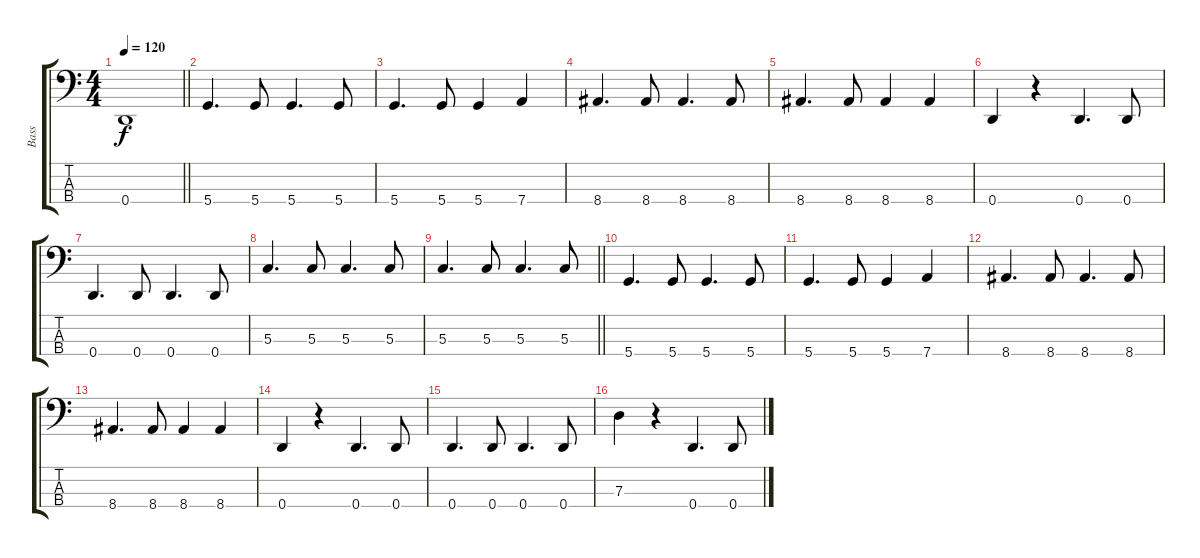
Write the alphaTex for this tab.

\track ("Bass" "Bass") {instrument electricbassfinger}
\staff {score tabs}
\tuning (F2 C2 G1 D1) {hide}
\ts (4 4)
\tempo 120
\clef f4
\barLineRight lightlight
\ks c
0.4{t}.1{dy f} |
5.4.4{d} 5.4.8 5.4.4{d} 5.4.8 |
5.4.4{d} 5.4.8 5.4.4 7.4.4 |
8.4.4{d} 8.4.8 8.4.4{d} 8.4.8 |
8.4.4{d} 8.4.8 8.4.4 8.4.4 |
0.4.4 r.4 0.4.4{d} 0.4.8 |
0.4.4{d} 0.4.8 0.4.4{d} 0.4.8 |
5.3.4{d} 5.3.8 5.3.4{d} 5.3.8 |
\barLineRight lightlight
5.3.4{d} 5.3.8 5.3.4{d} 5.3.8 |
5.4.4{d} 5.4.8 5.4.4{d} 5.4.8 |
5.4.4{d} 5.4.8 5.4.4 7.4.4 |
8.4.4{d} 8.4.8 8.4.4{d} 8.4.8 |
8.4.4{d} 8.4.8 8.4.4 8.4.4 |
0.4.4 r.4 0.4.4{d} 0.4.8 |
0.4.4{d} 0.4.8 0.4.4{d} 0.4.8 |
7.3.4 r.4 0.4.4{d} 0.4.8
